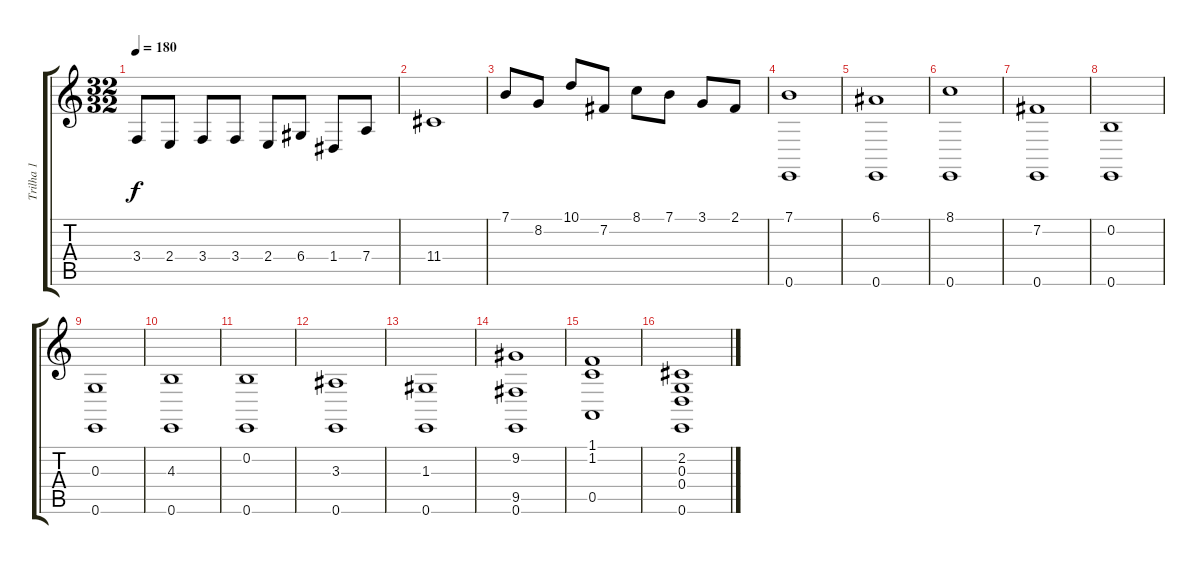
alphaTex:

\track ("Trilha 1" "Trilha 1") {instrument viola}
\staff {score tabs}
\tuning (E4 B3 G3 D3 A2 E2) {hide}
\ts (32 32)
\tempo 180
\clef g2
\ks c
3.4.8{dy f} 2.4.8 3.4.8 3.4.8 2.4.8 6.4.8 1.4.8 7.4.8 |
11.4.1 |
7.1.8 8.2.8 10.1.8 7.2.8 8.1.8 7.1.8 3.1.8 2.1.8 |
(7.1 0.6).1 |
(6.1 0.6).1 |
(8.1 0.6).1 |
(7.2 0.6).1 |
(0.2 0.6).1 |
(0.3 0.6).1 |
(4.3 0.6).1 |
(0.2 0.6).1 |
(3.3 0.6).1 |
(1.3 0.6).1 |
(9.2 9.5 0.6).1 |
(1.1 1.2 0.5).1 |
(2.2 0.3 0.4 0.6).1
